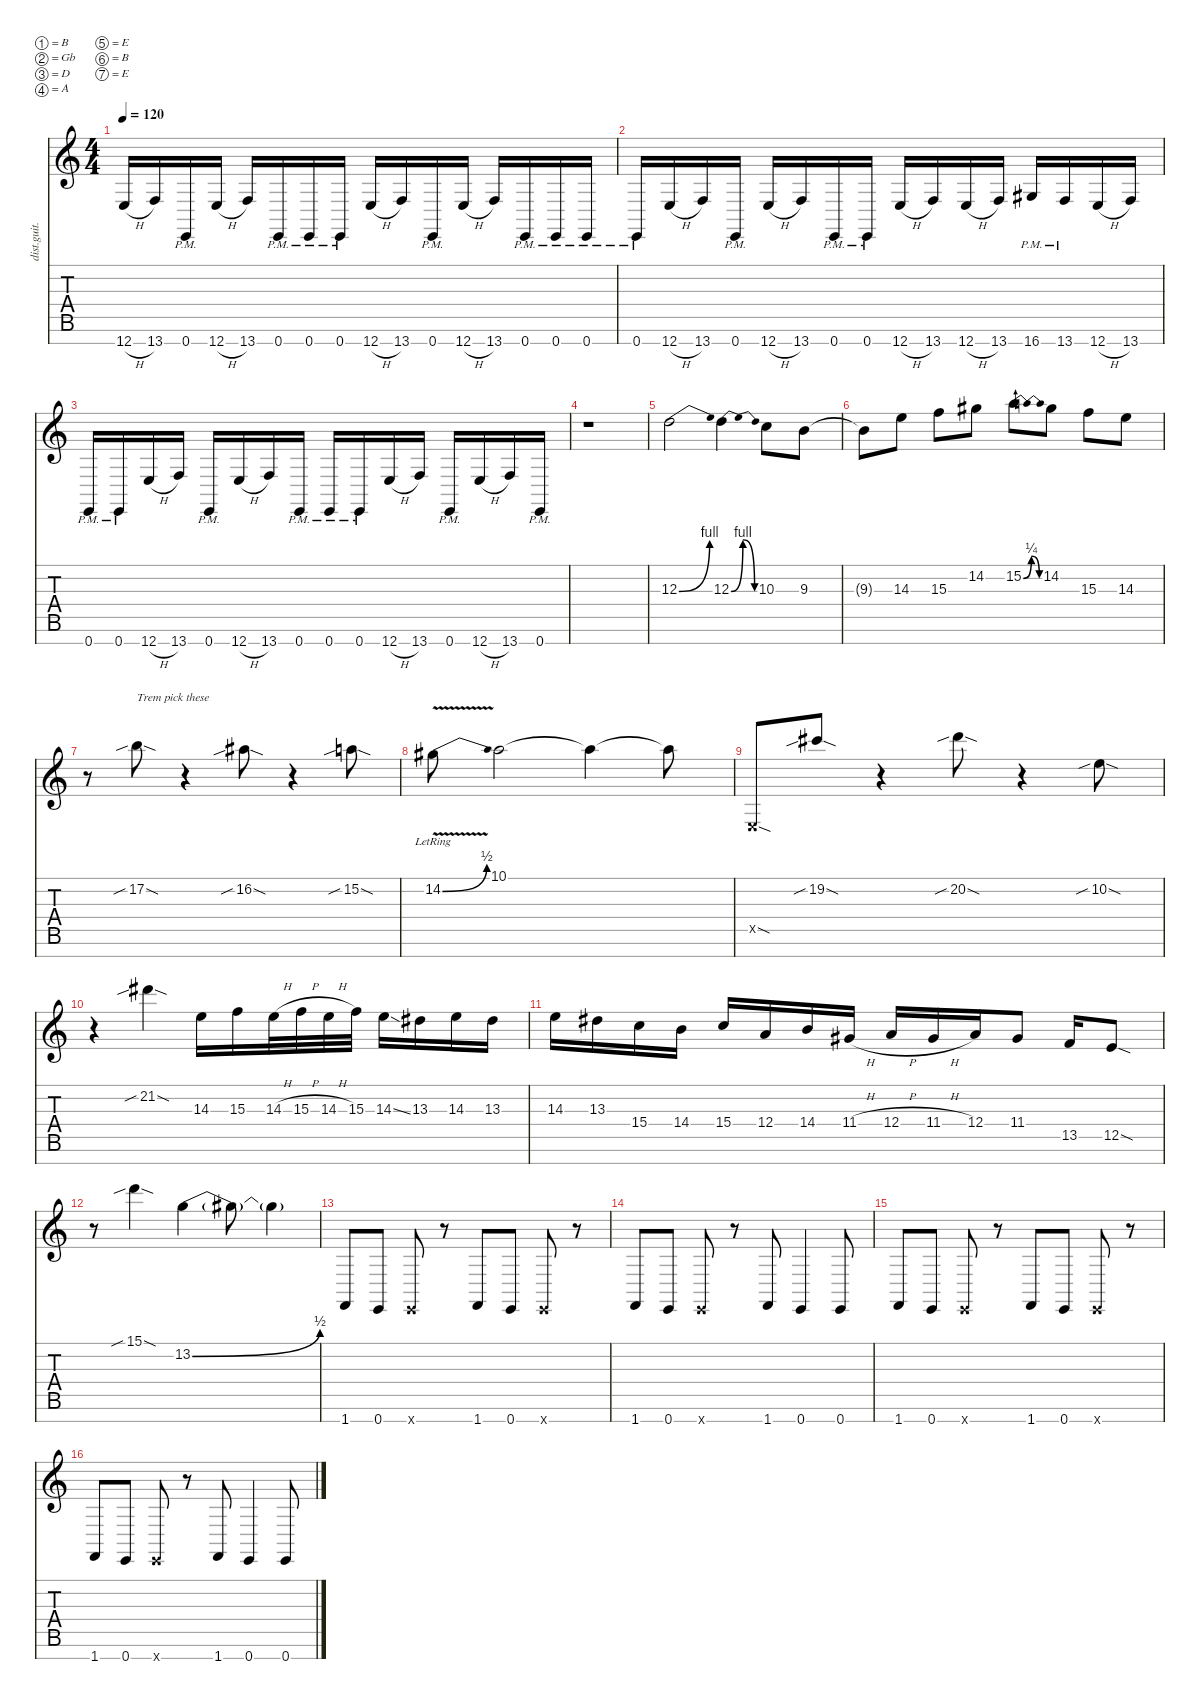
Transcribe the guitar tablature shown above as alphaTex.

\defaultSystemsLayout 4
\hideDynamics
\bracketExtendMode nobrackets
\otherSystemsTrackNameOrientation horizontal
\track ("Distortion Guitar" "dist.guit.") {instrument distortionguitar}
\staff {score tabs}
\tuning (B3 Gb3 D3 A2 E2 B1 E1)
\ts (4 4)
\tempo 120
\clef g2
\ks c
12.7{h}.16{dy mf beam Up} 13.7.16{beam Up} 0.7{pm}.16{beam Up} 12.7{h}.16{beam Up} 13.7.16{beam Up} 0.7{pm}.16{beam Up} 0.7{pm}.16{beam Up} 0.7{pm}.16{beam Up} 12.7{h}.16{beam Up} 13.7.16{beam Up} 0.7{pm}.16{beam Up} 12.7{h}.16{beam Up} 13.7.16{beam Up} 0.7{pm}.16{beam Up} 0.7{pm}.16{beam Up} 0.7{pm}.16{beam Up} |
0.7{pm}.16{beam Up} 12.7{h}.16{beam Up} 13.7.16{beam Up} 0.7{pm}.16{beam Up} 12.7{h}.16{beam Up} 13.7.16{beam Up} 0.7{pm}.16{beam Up} 0.7{pm}.16{beam Up} 12.7{h}.16{beam Up} 13.7.16{beam Up} 12.7{h}.16{beam Up} 13.7.16{beam Up} 16.7{pm acc #}.16{beam Up} 13.7{pm}.16{beam Up} 12.7{h}.16{beam Up} 13.7.16{beam Up} |
0.7{pm}.16{beam Up} 0.7{pm}.16{beam Up} 12.7{h}.16{beam Up} 13.7.16{beam Up} 0.7{pm}.16{beam Up} 12.7{h}.16{beam Up} 13.7.16{beam Up} 0.7{pm}.16{beam Up} 0.7{pm}.16{beam Up} 0.7{pm}.16{beam Up} 12.7{h}.16{beam Up} 13.7.16{beam Up} 0.7{pm}.16{beam Up} 12.7{h}.16{beam Up} 13.7.16{beam Up} 0.7{pm}.16{beam Up} |
r.1{beam Down} |
12.3{be (bend 0 0 15 4)}.2{beam Down} 12.3{be (bendrelease 0 0 10.2 4 20.4 4 30 0)}.4{beam Down} 10.3.8{beam Down} 9.3.8{beam Down} |
9.3{t}.8{beam Down} 14.3.8{beam Down} 15.3.8{beam Down} 14.2{acc #}.8{beam Down} 15.2{be (bendrelease 0 0 9.6 1 20.4 1 30 0)}.8{beam Down} 14.2{acc #}.8{beam Down} 15.3.8{beam Down} 14.3.8{beam Down} |
r.8{beam Down} 17.2{sib sod}.8{txt "Trem pick these" beam Down} r.4{beam Down} 16.2{sib sod acc #}.8{beam Down} r.4{beam Down} 15.2{sib sod}.8{beam Down} |
14.2{be (bend 0 0 14.399999999999999 2) v lr acc #}.8{beam Down} 10.1.2{beam Down} 10.1{t}.4{beam Down} 10.1{t}.8{beam Down} |
0.5{sod x}.8{beam Up} 19.2{sib sod acc #}.8{beam Up} r.4{beam Down} 20.2{sib sod}.8{beam Down} r.4{beam Down} 10.2{sib sod}.8{beam Down} |
r.4{beam Down} 21.2{sib sod acc #}.4{beam Down} 14.3.16{beam Down} 15.3.16{beam Down} 14.3{h}.32{beam Down} 15.3{h}.32{beam Down} 14.3{h}.32{beam Down} 15.3.32{beam Down} 14.3{ss}.16{beam Down} 13.3{acc #}.16{beam Down} 14.3.16{beam Down} 13.3{acc #}.16{beam Down} |
14.3.16{beam Down} 13.3{acc #}.16{beam Down} 15.4.16{beam Down} 14.4.16{beam Down} 15.4.16{beam Up} 12.4.16{beam Up} 14.4.16{beam Up} 11.4{h acc #}.16{beam Up} 12.4{h}.16{beam Up} 11.4{h acc #}.16{beam Up} 12.4.16{beam Up} 11.4{acc #}.8{beam Up} 13.5.16{beam Up} 12.5{sod}.8{beam Up} |
r.8{beam Down} 15.1{sib sod}.4{beam Down} 13.2{be (bend 0 0 15 2)}.4{beam Down} 13.2{t}.8{beam Down} 13.2{t}.4{beam Down} |
1.7.8{beam Up} 0.7.8{beam Up} 0.7{x}.8{beam Up} r.8{beam Up} 1.7.8{beam Up} 0.7.8{beam Up} 0.7{x}.8{beam Up} r.8{beam Up} |
1.7.8{beam Up} 0.7.8{beam Up} 0.7{x}.8{beam Up} r.8{beam Up} 1.7.8{beam Up} 0.7.4{beam Up} 0.7.8{beam Up} |
1.7.8{beam Up} 0.7.8{beam Up} 0.7{x}.8{beam Up} r.8{beam Up} 1.7.8{beam Up} 0.7.8{beam Up} 0.7{x}.8{beam Up} r.8{beam Up} |
1.7.8{beam Up} 0.7.8{beam Up} 0.7{x}.8{beam Up} r.8{beam Up} 1.7.8{beam Up} 0.7.4{beam Up} 0.7.8{beam Up}
